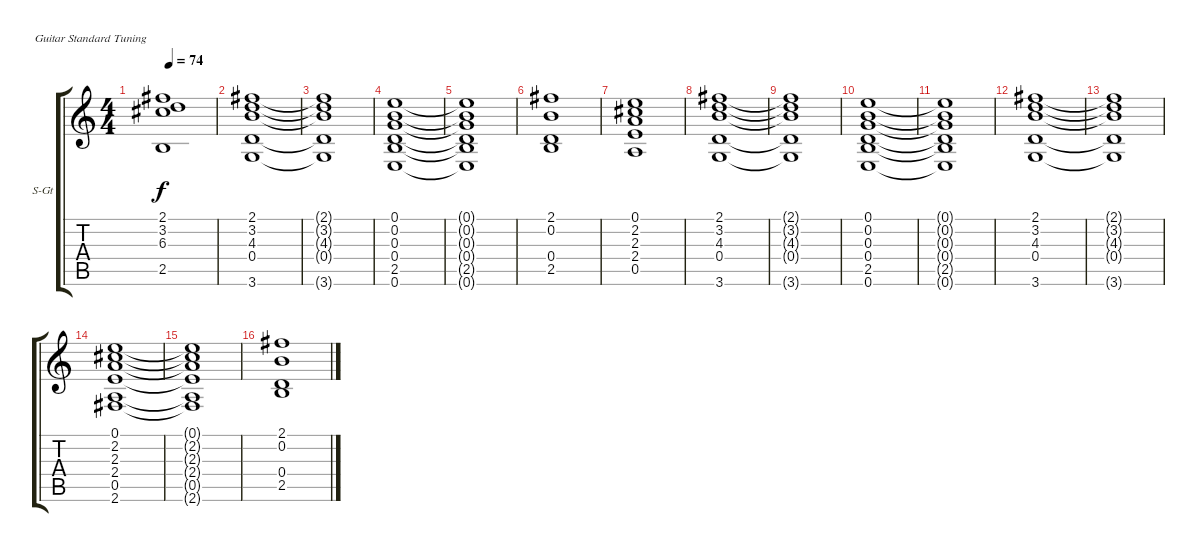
\bracketExtendMode groupsimilarinstruments
\firstSystemTrackNameOrientation horizontal
\otherSystemsTrackNameOrientation horizontal
\track ("Synth" "S-Gt") {instrument stringensemble1}
\staff {score tabs}
\tuning (E4 B3 G3 D3 A2 E2)
\displaytranspose 12
\ts (4 4)
\tempo 74
\clef g2
\ks c
(2.1{t} 3.2{t} 6.3{t} 2.5{t}).1{dy f} |
(2.1 3.2 4.3 0.4 3.6).1 |
(2.1{t} 3.2{t} 4.3{t} 0.4{t} 3.6{t}).1 |
(0.1 0.2 0.3 0.4 2.5 0.6).1 |
(0.1{t} 0.2{t} 0.3{t} 0.4{t} 2.5{t} 0.6{t}).1 |
(2.1 0.2 0.4 2.5).1 |
(0.1 2.2 2.3 2.4 0.5).1 |
(2.1 3.2 4.3 0.4 3.6).1 |
(2.1{t} 3.2{t} 4.3{t} 0.4{t} 3.6{t}).1 |
(0.1 0.2 0.3 0.4 2.5 0.6).1 |
(0.1{t} 0.2{t} 0.3{t} 0.4{t} 2.5{t} 0.6{t}).1 |
(2.1 3.2 4.3 0.4 3.6).1 |
(2.1{t} 3.2{t} 4.3{t} 0.4{t} 3.6{t}).1 |
(0.1 2.2 2.3 2.4 0.5 2.6).1 |
(0.1{t} 2.2{t} 2.3{t} 2.4{t} 0.5{t} 2.6{t}).1 |
(2.1 0.2 0.4 2.5).1
